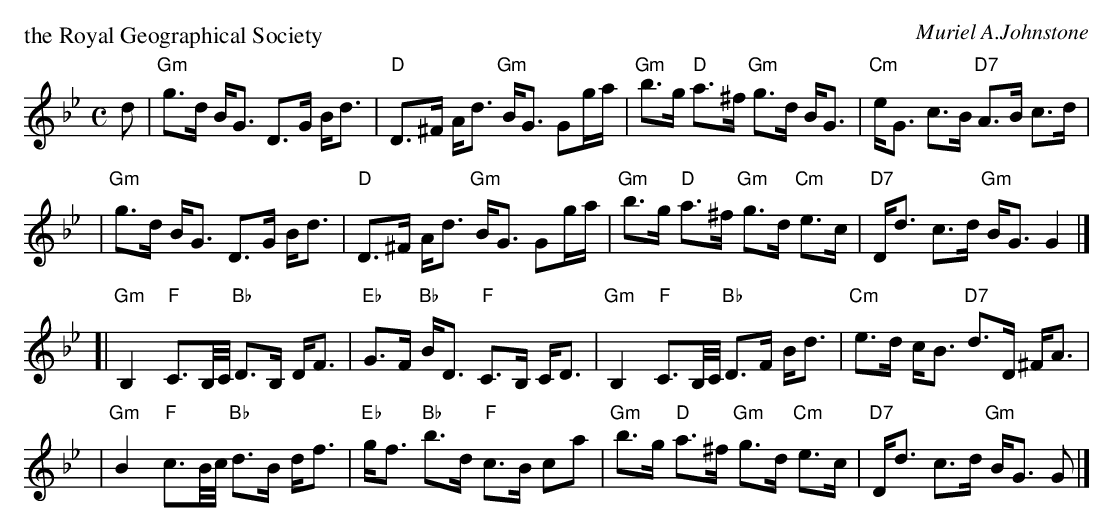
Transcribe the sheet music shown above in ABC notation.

X:1
P: the Royal Geographical Society
C: Muriel A.Johnstone
M: C
L: 1/16
K: Gm
d2 \
| "Gm"g3d BG3 D3G Bd3 | "D"D3^F Ad3 "Gm"BG3 G2ga \
| "Gm"b3g "D"a3^f "Gm"g3d BG3 | "Cm"eG3 c3B "D7"A3B c3d |
| "Gm"g3d BG3 D3G Bd3 | "D"D3^F Ad3 "Gm"BG3 G2ga \
| "Gm"b3g "D"a3^f "Gm"g3d "Cm"e3c | "D7"Dd3 c3d "Gm"BG3 G4 |]
[|"Gm"B,4 "F"C3B,/C/ "Bb"D3B, DF3 | "Eb"G3F "Bb"BD3 "F"C3B, CD3 \
| "Gm"B,4 "F"C3B,/C/ "Bb"D3F Bd3 | "Cm"e3d cB3 "D7"d3D ^FA3 |
| "Gm"B4 "F"c3B/c/ "Bb"d3B df3 | "Eb"gf3 "Bb"b3d "F"c3B c2a2 \
| "Gm"b3g "D"a3^f "Gm"g3d "Cm"e3c | "D7"Dd3 c3d "Gm"BG3 G2 |]
